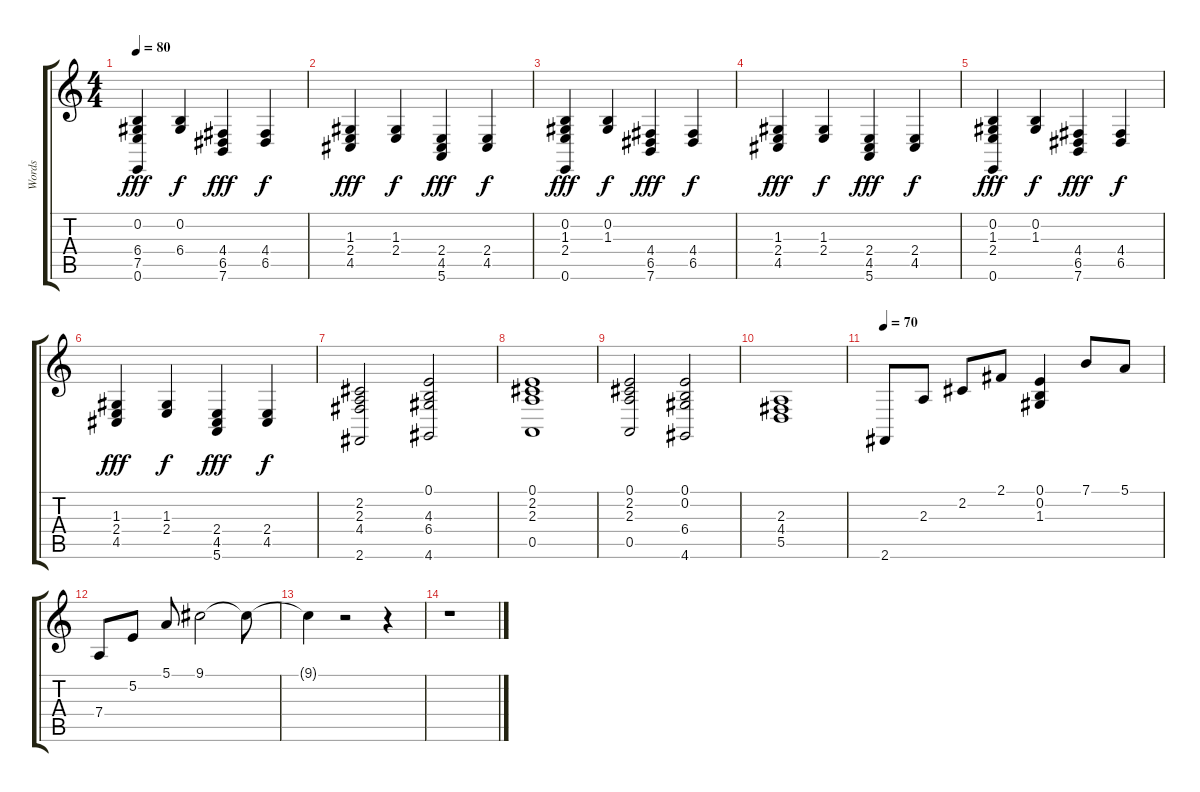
\track ("Words" "Words") {instrument synthvoice}
\staff {score tabs}
\tuning (E4 B3 G3 D3 A2 E2) {hide}
\ts (4 4)
\tempo 80
\clef g2
\ks c
(0.2 6.4 7.5 0.6).4{dy fff} (0.2 6.4).4{dy f} (4.4 6.5 7.6).4{dy fff} (4.4 6.5).4{dy f} |
(1.3 2.4 4.5).4{dy fff} (1.3 2.4).4{dy f} (2.4 4.5 5.6).4{dy fff} (2.4 4.5).4{dy f} |
(0.2 1.3 2.4 0.6).4{dy fff} (0.2 1.3).4{dy f} (4.4 6.5 7.6).4{dy fff} (4.4 6.5).4{dy f} |
(1.3 2.4 4.5).4{dy fff} (1.3 2.4).4{dy f} (2.4 4.5 5.6).4{dy fff} (2.4 4.5).4{dy f} |
(0.2 1.3 2.4 0.6).4{dy fff} (0.2 1.3).4{dy f} (4.4 6.5 7.6).4{dy fff} (4.4 6.5).4{dy f} |
(1.3 2.4 4.5).4{dy fff} (1.3 2.4).4{dy f} (2.4 4.5 5.6).4{dy fff} (2.4 4.5).4{dy f} |
(2.2 2.3 4.4 2.6).2 (0.1 4.3 6.4 4.6).2 |
(0.1 2.2 2.3 0.5).1 |
(0.1 2.2 2.3 0.5).2 (0.1 0.2 6.4 4.6).2 |
(2.3 4.4 5.5).1 |
\tempo 70
2.6.8 2.3.8 2.2.8 2.1.8 (0.1 0.2 1.3).4 7.1.8 5.1.8 |
7.4.8 5.2.8 5.1.8 9.1.2 9.1{t}.8 |
9.1{t}.4 r.2 r.4 |
r.1
